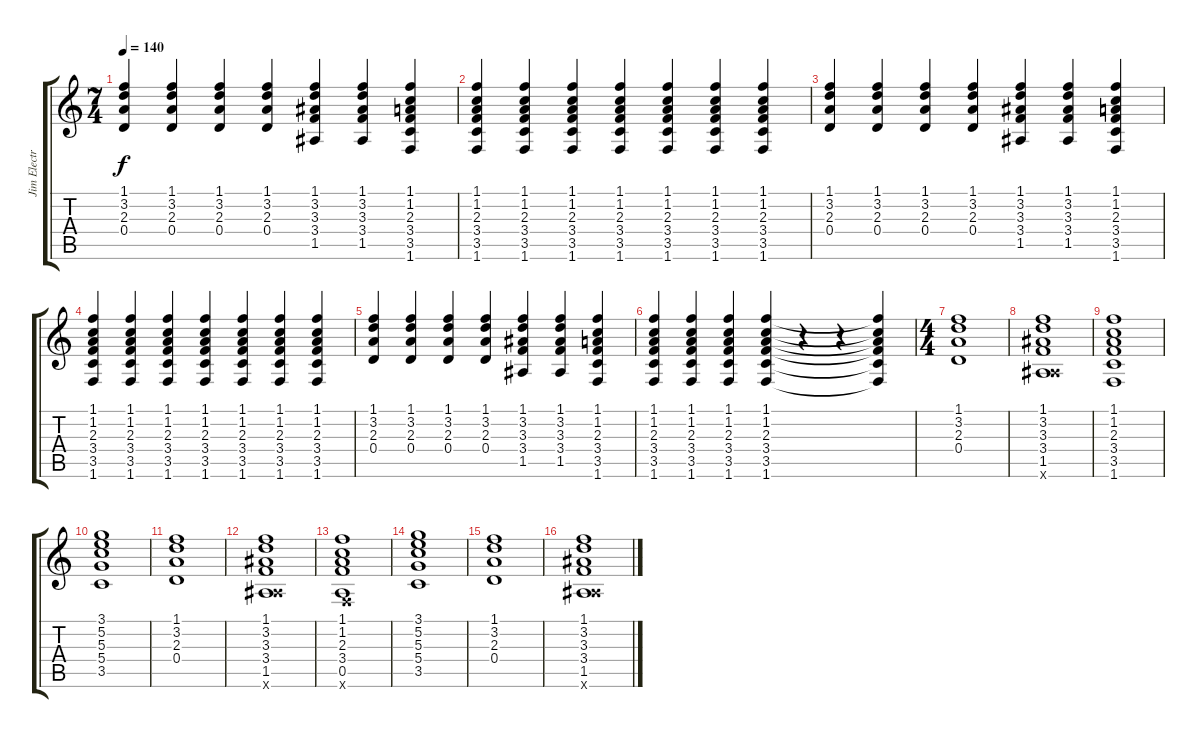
\track ("Jim Electric Guitar" "Jim Electr") {instrument distortionguitar}
\staff {score tabs}
\tuning (E4 B3 G3 D3 A2 E2) {hide}
\ts (7 4)
\tempo 140
\clef g2
\ks c
(1.1 3.2 2.3 0.4).4{dy f} (1.1 3.2 2.3 0.4).4 (1.1 3.2 2.3 0.4).4 (1.1 3.2 2.3 0.4).4 (1.1 3.2 3.3 3.4 1.5).4 (1.1 3.2 3.3 3.4 1.5).4 (1.1 1.2 2.3 3.4 3.5 1.6).4 |
(1.1 1.2 2.3 3.4 3.5 1.6).4 (1.1 1.2 2.3 3.4 3.5 1.6).4 (1.1 1.2 2.3 3.4 3.5 1.6).4 (1.1 1.2 2.3 3.4 3.5 1.6).4 (1.1 1.2 2.3 3.4 3.5 1.6).4 (1.1 1.2 2.3 3.4 3.5 1.6).4 (1.1 1.2 2.3 3.4 3.5 1.6).4 |
(1.1 3.2 2.3 0.4).4 (1.1 3.2 2.3 0.4).4 (1.1 3.2 2.3 0.4).4 (1.1 3.2 2.3 0.4).4 (1.1 3.2 3.3 3.4 1.5).4 (1.1 3.2 3.3 3.4 1.5).4 (1.1 1.2 2.3 3.4 3.5 1.6).4 |
(1.1 1.2 2.3 3.4 3.5 1.6).4 (1.1 1.2 2.3 3.4 3.5 1.6).4 (1.1 1.2 2.3 3.4 3.5 1.6).4 (1.1 1.2 2.3 3.4 3.5 1.6).4 (1.1 1.2 2.3 3.4 3.5 1.6).4 (1.1 1.2 2.3 3.4 3.5 1.6).4 (1.1 1.2 2.3 3.4 3.5 1.6).4 |
(1.1 3.2 2.3 0.4).4 (1.1 3.2 2.3 0.4).4 (1.1 3.2 2.3 0.4).4 (1.1 3.2 2.3 0.4).4 (1.1 3.2 3.3 3.4 1.5).4 (1.1 3.2 3.3 3.4 1.5).4 (1.1 1.2 2.3 3.4 3.5 1.6).4 |
(1.1 1.2 2.3 3.4 3.5 1.6).4 (1.1 1.2 2.3 3.4 3.5 1.6).4 (1.1 1.2 2.3 3.4 3.5 1.6).4 (1.1 1.2 2.3 3.4 3.5 1.6).4 r.4 r.4 (1.1{t} 1.2{t} 2.3{t} 3.4{t} 3.5{t} 1.6{t}).4 |
\ts (4 4)
(1.1 3.2 2.3 0.4).1 |
(1.1 3.2 3.3 3.4 1.5 6.6{x}).1 |
(1.1 1.2 2.3 3.4 3.5 1.6).1 |
(3.1 5.2 5.3 5.4 3.5).1 |
(1.1 3.2 2.3 0.4).1 |
(1.1 3.2 3.3 3.4 1.5 6.6{x}).1 |
(1.1 1.2 2.3 3.4 0.5 1.6{x}).1 |
(3.1 5.2 5.3 5.4 3.5).1 |
(1.1 3.2 2.3 0.4).1 |
(1.1 3.2 3.3 3.4 1.5 6.6{x}).1
